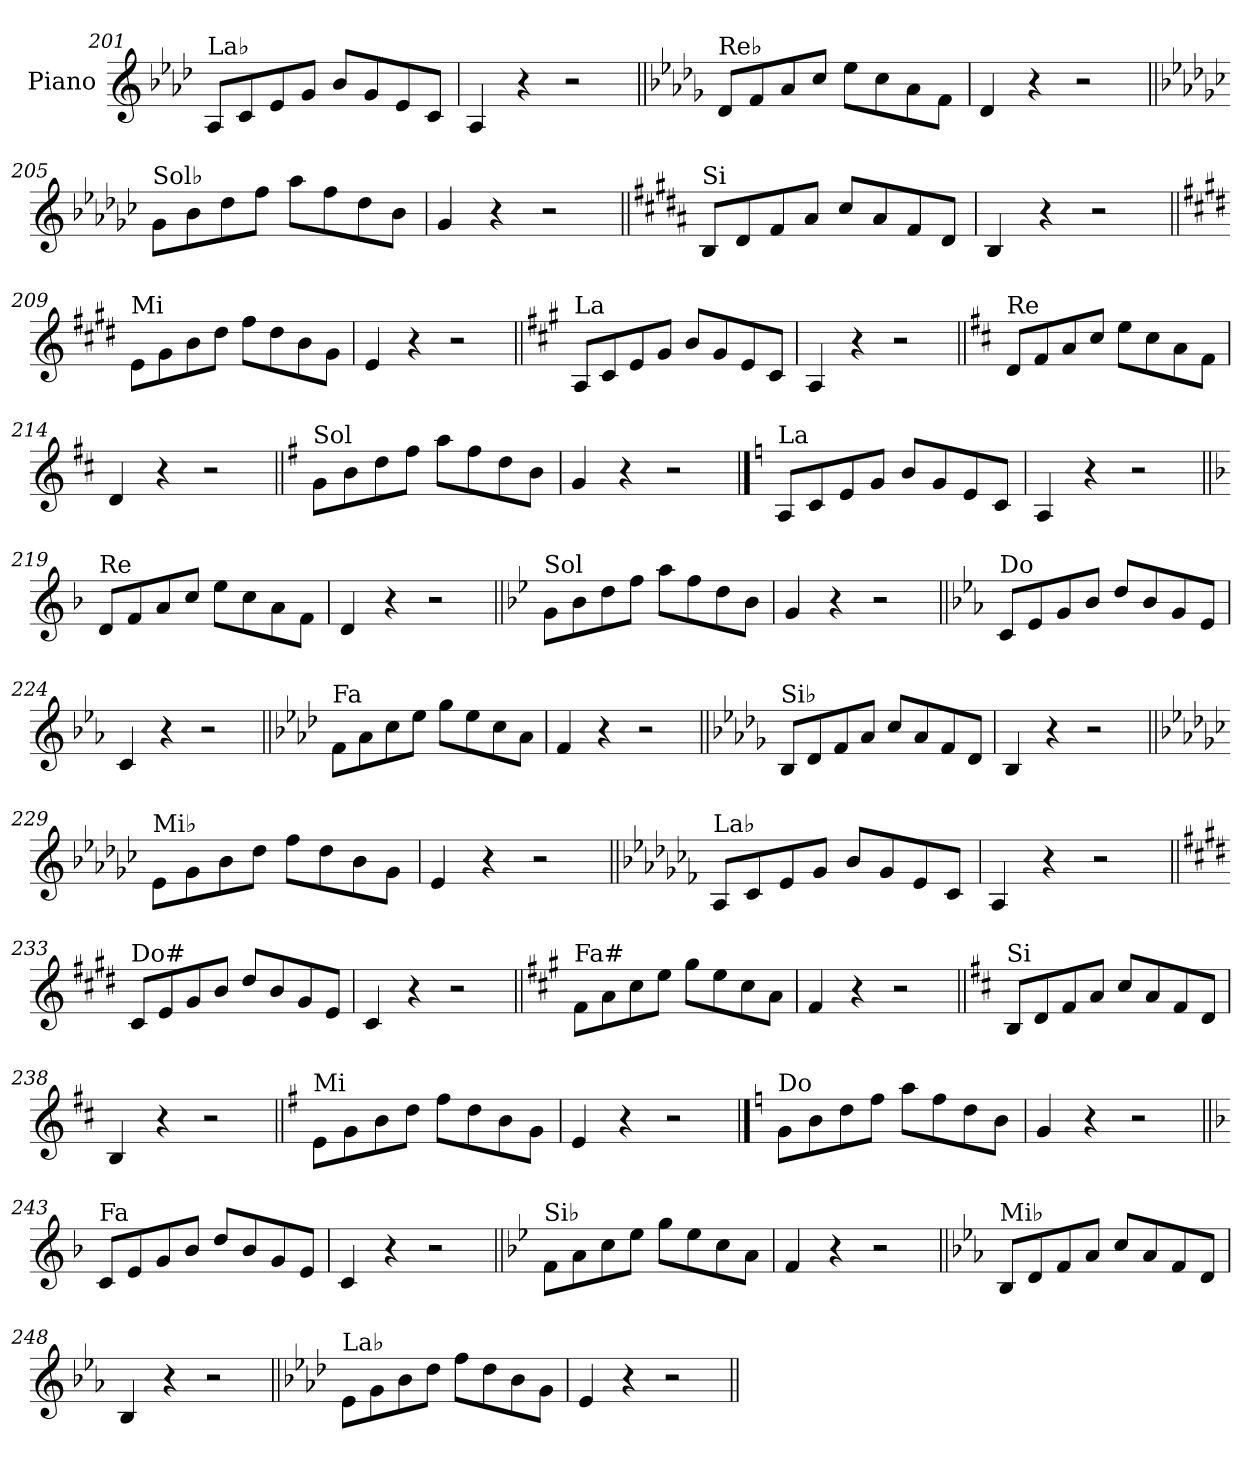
**kern
*part1
*staff1
*I"Piano
*I'Pno.
*clefG2
*k[b-e-a-d-]
=201
!LO:TX:a:t=La♭
8A-/L
8c/
8e-/
8g/J
8b-/L
8g/
8e-/
8c/J
=202
4A-/
4r
2r
=203||
*k[b-e-a-d-g-]
!LO:TX:a:t=Re♭
8d-/L
8f/
8a-/
8cc/J
8ee-\L
8cc\
8a-\
8f\J
=204
4d-/
4r
2r
!!LO:LB:g=z
=205||
*k[b-e-a-d-g-c-]
!LO:TX:a:t=Sol♭
8g-\L
8b-\
8dd-\
8ff\J
8aa-\L
8ff\
8dd-\
8b-\J
=206
4g-/
4r
2r
=207||
*k[f#c#g#d#a#]
!LO:TX:a:t=Si
8B/L
8d#/
8f#/
8a#/J
8cc#/L
8a#/
8f#/
8d#/J
=208
4B/
4r
2r
=209||
*k[f#c#g#d#]
!LO:TX:a:t=Mi
8e\L
8g#\
8b\
8dd#\J
8ff#\L
8dd#\
8b\
8g#\J
=210
4e/
4r
2r
!!LO:LB:g=z
=211||
*k[f#c#g#]
!LO:TX:a:t=La
8A/L
8c#/
8e/
8g#/J
8b/L
8g#/
8e/
8c#/J
=212
4A/
4r
2r
=213||
*k[f#c#]
!LO:TX:a:t=Re
8d/L
8f#/
8a/
8cc#/J
8ee\L
8cc#\
8a\
8f#\J
=214
4d/
4r
2r
=215||
*k[f#]
!LO:TX:a:t=Sol
8g\L
8b\
8dd\
8ff#\J
8aa\L
8ff#\
8dd\
8b\J
=216
4g/
4r
2r
!!LO:LB:g=z
==217
*k[]
!LO:TX:a:t=La
8A/L
8c/
8e/
8g/J
8b/L
8g/
8e/
8c/J
=218
4A/
4r
2r
=219||
*k[b-]
!LO:TX:a:t=Re
8d/L
8f/
8a/
8cc/J
8ee\L
8cc\
8a\
8f\J
=220
4d/
4r
2r
=221||
*k[b-e-]
!LO:TX:a:t=Sol
8g\L
8b-\
8dd\
8ff\J
8aa\L
8ff\
8dd\
8b-\J
=222
4g/
4r
2r
!!LO:LB:g=z
=223||
*k[b-e-a-]
!LO:TX:a:t=Do
8c/L
8e-/
8g/
8b-/J
8dd/L
8b-/
8g/
8e-/J
=224
4c/
4r
2r
=225||
*k[b-e-a-d-]
!LO:TX:a:t=Fa
8f\L
8a-\
8cc\
8ee-\J
8gg\L
8ee-\
8cc\
8a-\J
=226
4f/
4r
2r
=227||
*k[b-e-a-d-g-]
!LO:TX:a:t=Si♭
8B-/L
8d-/
8f/
8a-/J
8cc/L
8a-/
8f/
8d-/J
=228
4B-/
4r
2r
!!LO:LB:g=z
=229||
*k[b-e-a-d-g-c-]
!LO:TX:a:t=Mi♭
8e-\L
8g-\
8b-\
8dd-\J
8ff\L
8dd-\
8b-\
8g-\J
=230
4e-/
4r
2r
=231||
*k[b-e-a-d-g-c-f-]
!LO:TX:a:t=La♭
8A-/L
8c-/
8e-/
8g-/J
8b-/L
8g-/
8e-/
8c-/J
=232
4A-/
4r
2r
=233||
*k[f#c#g#d#]
!LO:TX:a:t=Do#
8c#/L
8e/
8g#/
8b/J
8dd#/L
8b/
8g#/
8e/J
=234
4c#/
4r
2r
!!LO:LB:g=z
=235||
*k[f#c#g#]
!LO:TX:a:t=Fa#
8f#\L
8a\
8cc#\
8ee\J
8gg#\L
8ee\
8cc#\
8a\J
=236
4f#/
4r
2r
=237||
*k[f#c#]
!LO:TX:a:t=Si
8B/L
8d/
8f#/
8a/J
8cc#/L
8a/
8f#/
8d/J
=238
4B/
4r
2r
=239||
*k[f#]
!LO:TX:a:t=Mi
8e\L
8g\
8b\
8dd\J
8ff#\L
8dd\
8b\
8g\J
=240
4e/
4r
2r
!!LO:PB:g=z
==241
*k[]
!LO:TX:a:t=Do
8g\L
8b\
8dd\
8ff\J
8aa\L
8ff\
8dd\
8b\J
=242
4g/
4r
2r
=243||
*k[b-]
!LO:TX:a:t=Fa
8c/L
8e/
8g/
8b-/J
8dd/L
8b-/
8g/
8e/J
=244
4c/
4r
2r
=245||
*k[b-e-]
!LO:TX:a:t=Si♭
8f\L
8a\
8cc\
8ee-\J
8gg\L
8ee-\
8cc\
8a\J
=246
4f/
4r
2r
!!LO:LB:g=z
=247||
*k[b-e-a-]
!LO:TX:a:t=Mi♭
8B-/L
8d/
8f/
8a-/J
8cc/L
8a-/
8f/
8d/J
=248
4B-/
4r
2r
=249||
*k[b-e-a-d-]
!LO:TX:a:t=La♭
8e-\L
8g\
8b-\
8dd-\J
8ff\L
8dd-\
8b-\
8g\J
=250
4e-/
4r
2r
=||
*-
